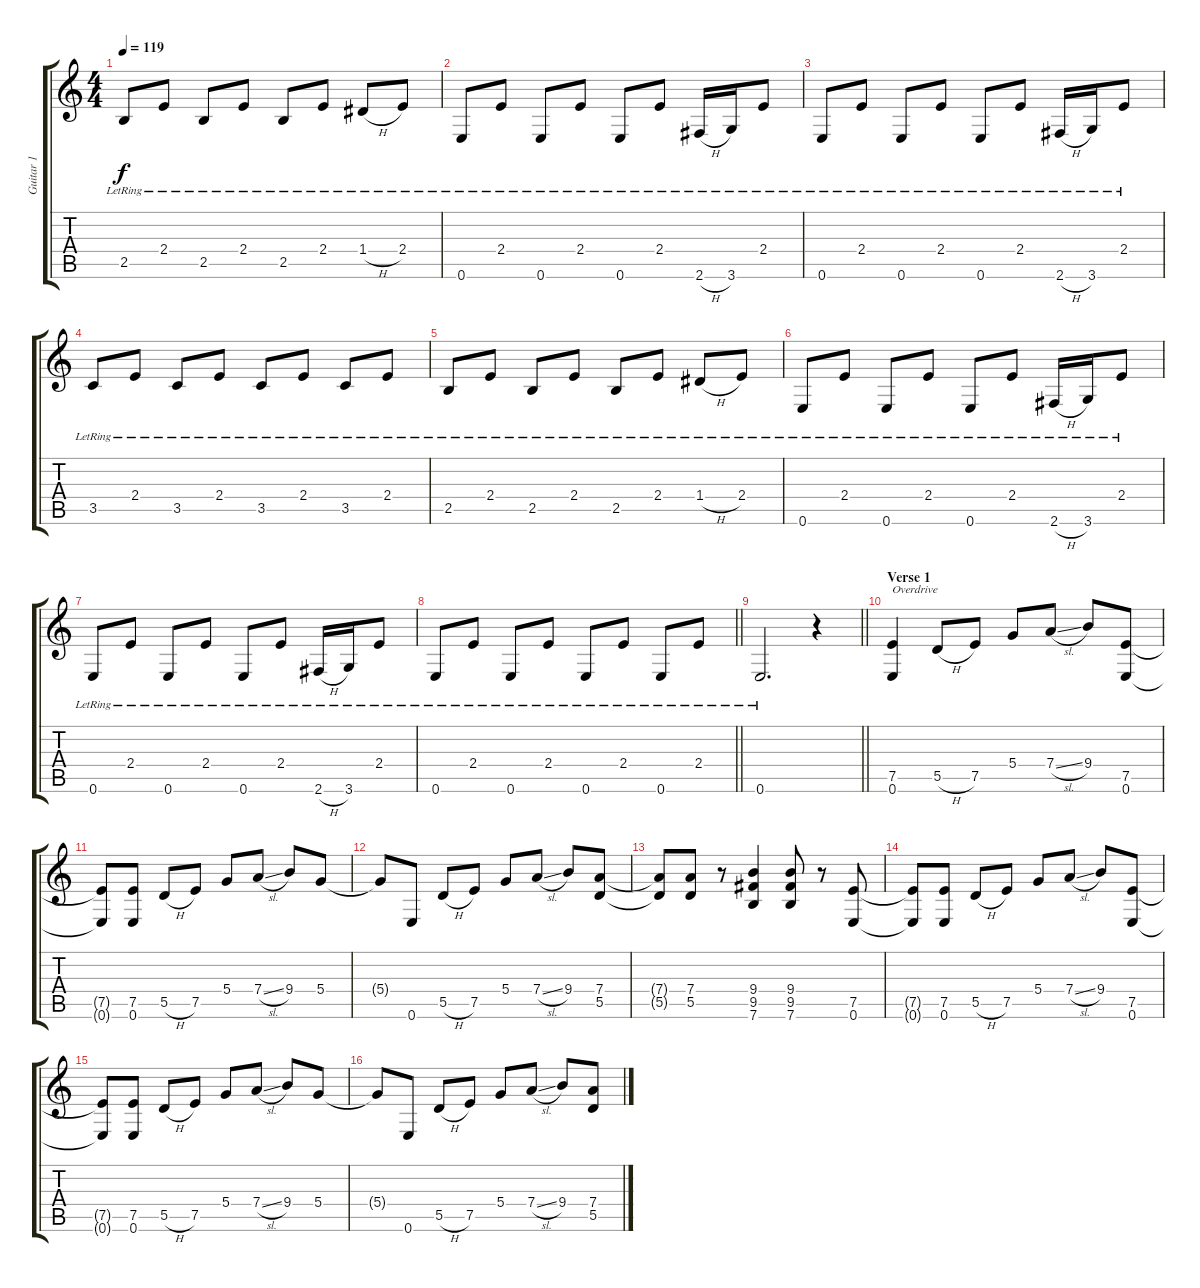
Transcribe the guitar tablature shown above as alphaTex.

\track ("Guitar 1" "Guitar 1") {instrument acousticguitarnylon}
\staff {score tabs}
\tuning (E4 B3 G3 D3 A2 E2) {hide}
\ts (4 4)
\tempo 119
\clef g2
\ks c
2.5{lr}.8{dy f} 2.4{lr}.8 2.5{lr}.8 2.4{lr}.8 2.5{lr}.8 2.4{lr}.8 1.4{h lr}.8 2.4{lr}.8 |
0.6{lr}.8 2.4{lr}.8 0.6{lr}.8 2.4{lr}.8 0.6{lr}.8 2.4{lr}.8 2.6{h lr}.16 3.6{lr}.16 2.4{lr}.8 |
0.6{lr}.8 2.4{lr}.8 0.6{lr}.8 2.4{lr}.8 0.6{lr}.8 2.4{lr}.8 2.6{h lr}.16 3.6{lr}.16 2.4{lr}.8 |
3.5{lr}.8 2.4{lr}.8 3.5{lr}.8 2.4{lr}.8 3.5{lr}.8 2.4{lr}.8 3.5{lr}.8 2.4{lr}.8 |
2.5{lr}.8 2.4{lr}.8 2.5{lr}.8 2.4{lr}.8 2.5{lr}.8 2.4{lr}.8 1.4{h lr}.8 2.4{lr}.8 |
0.6{lr}.8 2.4{lr}.8 0.6{lr}.8 2.4{lr}.8 0.6{lr}.8 2.4{lr}.8 2.6{h lr}.16 3.6{lr}.16 2.4{lr}.8 |
0.6{lr}.8 2.4{lr}.8 0.6{lr}.8 2.4{lr}.8 0.6{lr}.8 2.4{lr}.8 2.6{h lr}.16 3.6{lr}.16 2.4{lr}.8 |
\barLineRight lightlight
0.6{lr}.8 2.4{lr}.8 0.6{lr}.8 2.4{lr}.8 0.6{lr}.8 2.4{lr}.8 0.6{lr}.8 2.4{lr}.8 |
\barLineRight lightlight
0.6{lr}.2{d} r.4 |
\section ("" "Verse 1")
(7.5 0.6).4{txt "Overdrive" instrument distortionguitar} 5.5{h}.8 7.5.8 5.4.8 7.4{sl}.8 9.4.8 (7.5 0.6).8 |
(7.5{t} 0.6{t}).8 (7.5 0.6).8 5.5{h}.8 7.5.8 5.4.8 7.4{sl}.8 9.4.8 5.4.8 |
5.4{t}.8 0.6.8 5.5{h}.8 7.5.8 5.4.8 7.4{sl}.8 9.4.8 (7.4 5.5).8 |
(7.4{t} 5.5{t}).8 (7.4 5.5).8 r.8 (9.4 9.5 7.6).4 (9.4 9.5 7.6).8 r.8 (7.5 0.6).8 |
(7.5{t} 0.6{t}).8 (7.5 0.6).8 5.5{h}.8 7.5.8 5.4.8 7.4{sl}.8 9.4.8 (7.5 0.6).8 |
(7.5{t} 0.6{t}).8 (7.5 0.6).8 5.5{h}.8 7.5.8 5.4.8 7.4{sl}.8 9.4.8 5.4.8 |
5.4{t}.8 0.6.8 5.5{h}.8 7.5.8 5.4.8 7.4{sl}.8 9.4.8 (7.4 5.5).8
